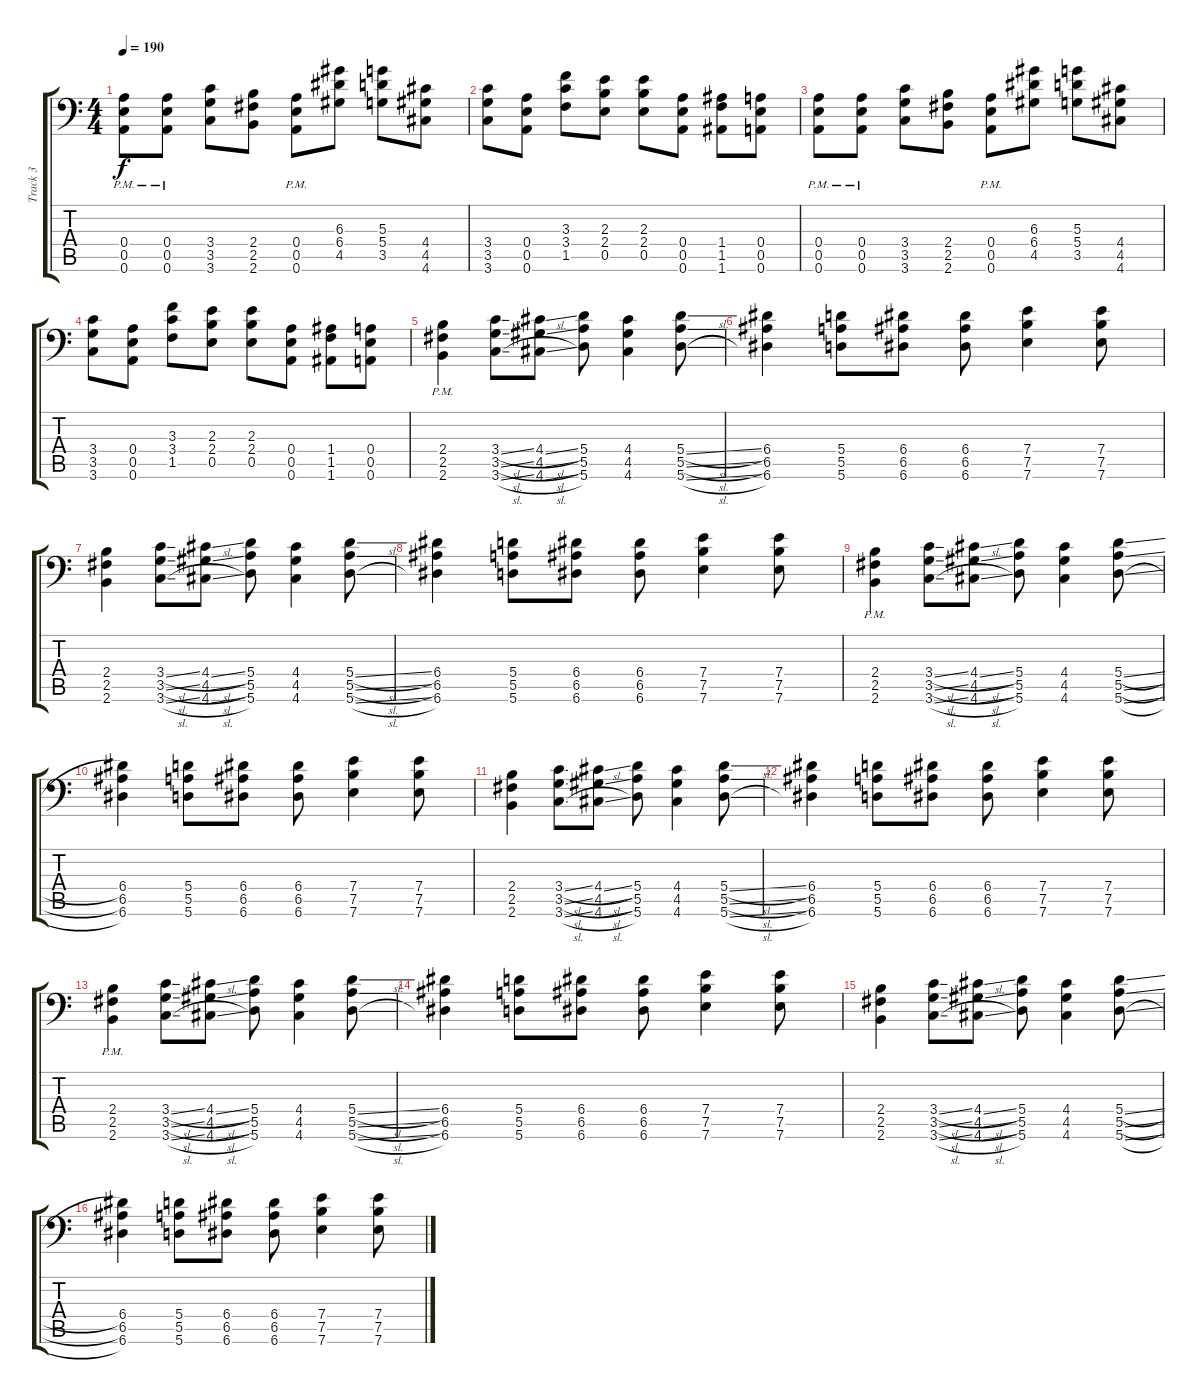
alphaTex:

\track ("Track 3" "Track 3") {instrument distortionguitar}
\staff {score tabs}
\tuning (B3 Gb3 D3 A2 E2 A1) {hide}
\ts (4 4)
\tempo 190
\clef f4
\ks c
(0.4{pm} 0.5{pm} 0.6{pm}).8{dy f} (0.4{pm} 0.5{pm} 0.6{pm}).8 (3.4 3.5 3.6).8 (2.4 2.5 2.6).8 (0.4{pm} 0.5{pm} 0.6{pm}).8 (6.3 6.4 4.5).8 (5.3 5.4 3.5).8 (4.4 4.5 4.6).8 |
(3.4 3.5 3.6).8 (0.4 0.5 0.6).8 (3.3 3.4 1.5).8 (2.3 2.4 0.5).8 (2.3 2.4 0.5).8 (0.4 0.5 0.6).8 (1.4 1.5 1.6).8 (0.4 0.5 0.6).8 |
(0.4{pm} 0.5{pm} 0.6{pm}).8 (0.4{pm} 0.5{pm} 0.6{pm}).8 (3.4 3.5 3.6).8 (2.4 2.5 2.6).8 (0.4{pm} 0.5{pm} 0.6{pm}).8 (6.3 6.4 4.5).8 (5.3 5.4 3.5).8 (4.4 4.5 4.6).8 |
(3.4 3.5 3.6).8 (0.4 0.5 0.6).8 (3.3 3.4 1.5).8 (2.3 2.4 0.5).8 (2.3 2.4 0.5).8 (0.4 0.5 0.6).8 (1.4 1.5 1.6).8 (0.4 0.5 0.6).8 |
(2.4{pm} 2.5{pm} 2.6{pm}).4 (3.4{sl} 3.5{sl} 3.6{sl}).8 (4.4{sl} 4.5{sl} 4.6{sl}).8 (5.4 5.5 5.6).8 (4.4 4.5 4.6).4 (5.4{sl} 5.5{sl} 5.6{sl}).8 |
(6.4 6.5 6.6).4 (5.4 5.5 5.6).8 (6.4 6.5 6.6).8 (6.4 6.5 6.6).8 (7.4 7.5 7.6).4 (7.4 7.5 7.6).8 |
(2.4 2.5 2.6).4 (3.4{sl} 3.5{sl} 3.6{sl}).8 (4.4{sl} 4.5{sl} 4.6{sl}).8 (5.4 5.5 5.6).8 (4.4 4.5 4.6).4 (5.4{sl} 5.5{sl} 5.6{sl}).8 |
(6.4 6.5 6.6).4 (5.4 5.5 5.6).8 (6.4 6.5 6.6).8 (6.4 6.5 6.6).8 (7.4 7.5 7.6).4 (7.4 7.5 7.6).8 |
(2.4{pm} 2.5{pm} 2.6{pm}).4 (3.4{sl} 3.5{sl} 3.6{sl}).8 (4.4{sl} 4.5{sl} 4.6{sl}).8 (5.4 5.5 5.6).8 (4.4 4.5 4.6).4 (5.4{sl} 5.5{sl} 5.6{sl}).8 |
(6.4 6.5 6.6).4 (5.4 5.5 5.6).8 (6.4 6.5 6.6).8 (6.4 6.5 6.6).8 (7.4 7.5 7.6).4 (7.4 7.5 7.6).8 |
(2.4 2.5 2.6).4 (3.4{sl} 3.5{sl} 3.6{sl}).8 (4.4{sl} 4.5{sl} 4.6{sl}).8 (5.4 5.5 5.6).8 (4.4 4.5 4.6).4 (5.4{sl} 5.5{sl} 5.6{sl}).8 |
(6.4 6.5 6.6).4 (5.4 5.5 5.6).8 (6.4 6.5 6.6).8 (6.4 6.5 6.6).8 (7.4 7.5 7.6).4 (7.4 7.5 7.6).8 |
(2.4{pm} 2.5{pm} 2.6{pm}).4 (3.4{sl} 3.5{sl} 3.6{sl}).8 (4.4{sl} 4.5{sl} 4.6{sl}).8 (5.4 5.5 5.6).8 (4.4 4.5 4.6).4 (5.4{sl} 5.5{sl} 5.6{sl}).8 |
(6.4 6.5 6.6).4 (5.4 5.5 5.6).8 (6.4 6.5 6.6).8 (6.4 6.5 6.6).8 (7.4 7.5 7.6).4 (7.4 7.5 7.6).8 |
(2.4 2.5 2.6).4 (3.4{sl} 3.5{sl} 3.6{sl}).8 (4.4{sl} 4.5{sl} 4.6{sl}).8 (5.4 5.5 5.6).8 (4.4 4.5 4.6).4 (5.4{sl} 5.5{sl} 5.6{sl}).8 |
(6.4 6.5 6.6).4 (5.4 5.5 5.6).8 (6.4 6.5 6.6).8 (6.4 6.5 6.6).8 (7.4 7.5 7.6).4 (7.4 7.5 7.6).8
